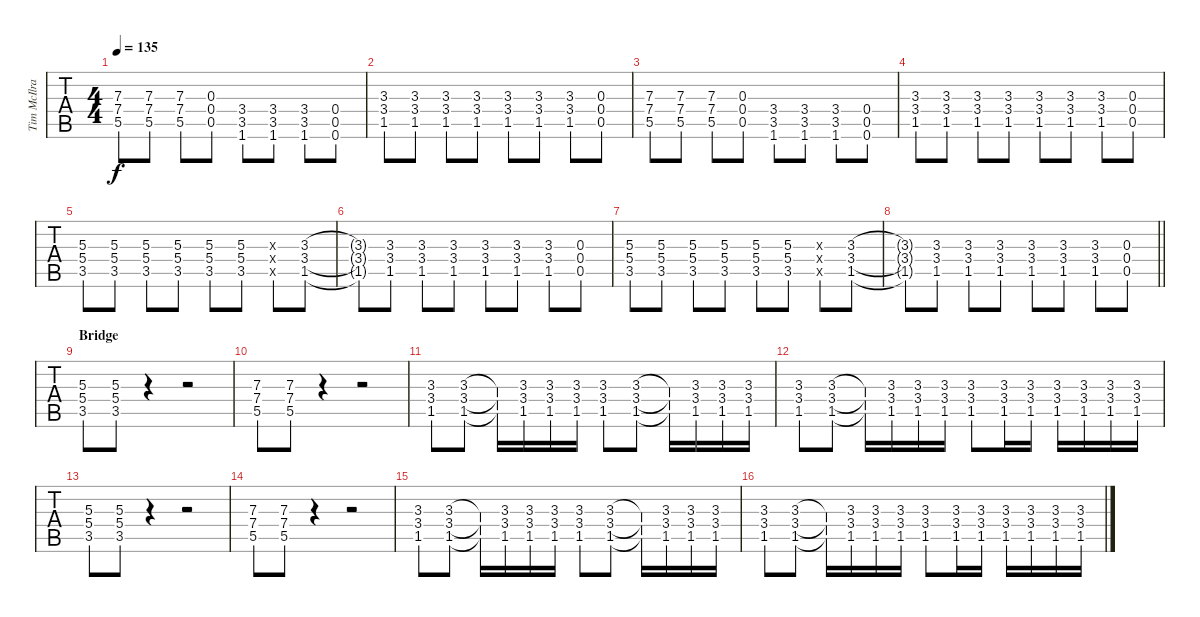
\track ("Tim McIlrath - Guitar One" "Tim McIlra") {instrument distortionguitar}
\staff {tabs}
\tuning (Eb4 Bb3 Gb3 Db3 Ab2 Eb2) {hide}
\ts (4 4)
\tempo 135
\clef g2
\ks c
(7.3 7.4 5.5).8{dy f} (7.3 7.4 5.5).8 (7.3 7.4 5.5).8 (0.3 0.4 0.5).8 (3.4 3.5 1.6).8 (3.4 3.5 1.6).8 (3.4 3.5 1.6).8 (0.4 0.5 0.6).8 |
(3.3 3.4 1.5).8 (3.3 3.4 1.5).8 (3.3 3.4 1.5).8 (3.3 3.4 1.5).8 (3.3 3.4 1.5).8 (3.3 3.4 1.5).8 (3.3 3.4 1.5).8 (0.3 0.4 0.5).8 |
(7.3 7.4 5.5).8 (7.3 7.4 5.5).8 (7.3 7.4 5.5).8 (0.3 0.4 0.5).8 (3.4 3.5 1.6).8 (3.4 3.5 1.6).8 (3.4 3.5 1.6).8 (0.4 0.5 0.6).8 |
(3.3 3.4 1.5).8 (3.3 3.4 1.5).8 (3.3 3.4 1.5).8 (3.3 3.4 1.5).8 (3.3 3.4 1.5).8 (3.3 3.4 1.5).8 (3.3 3.4 1.5).8 (0.3 0.4 0.5).8 |
(5.3 5.4 3.5).8 (5.3 5.4 3.5).8 (5.3 5.4 3.5).8 (5.3 5.4 3.5).8 (5.3 5.4 3.5).8 (5.3 5.4 3.5).8 (5.3{x} 5.4{x} 3.5{x}).8 (3.3 3.4 1.5).8 |
(3.3{t} 3.4{t} 1.5{t}).8 (3.3 3.4 1.5).8 (3.3 3.4 1.5).8 (3.3 3.4 1.5).8 (3.3 3.4 1.5).8 (3.3 3.4 1.5).8 (3.3 3.4 1.5).8 (0.3 0.4 0.5).8 |
(5.3 5.4 3.5).8 (5.3 5.4 3.5).8 (5.3 5.4 3.5).8 (5.3 5.4 3.5).8 (5.3 5.4 3.5).8 (5.3 5.4 3.5).8 (5.3{x} 5.4{x} 3.5{x}).8 (3.3 3.4 1.5).8 |
\barLineRight lightlight
(3.3{t} 3.4{t} 1.5{t}).8 (3.3 3.4 1.5).8 (3.3 3.4 1.5).8 (3.3 3.4 1.5).8 (3.3 3.4 1.5).8 (3.3 3.4 1.5).8 (3.3 3.4 1.5).8 (0.3 0.4 0.5).8 |
\section ("" "Bridge")
(5.3 5.4 3.5).8 (5.3 5.4 3.5).8 r.4 r.2 |
(7.3 7.4 5.5).8 (7.3 7.4 5.5).8 r.4 r.2 |
(3.3 3.4 1.5).8 (3.3 3.4 1.5).8 (3.3{t} 3.4{t} 1.5{t}).16 (3.3 3.4 1.5).16 (3.3 3.4 1.5).16 (3.3 3.4 1.5).16 (3.3 3.4 1.5).8 (3.3 3.4 1.5).8 (3.3{t} 3.4{t} 1.5{t}).16 (3.3 3.4 1.5).16 (3.3 3.4 1.5).16 (3.3 3.4 1.5).16 |
(3.3 3.4 1.5).8 (3.3 3.4 1.5).8 (3.3{t} 3.4{t} 1.5{t}).16 (3.3 3.4 1.5).16 (3.3 3.4 1.5).16 (3.3 3.4 1.5).16 (3.3 3.4 1.5).8 (3.3 3.4 1.5).16 (3.3 3.4 1.5).16 (3.3 3.4 1.5).16 (3.3 3.4 1.5).16 (3.3 3.4 1.5).16 (3.3 3.4 1.5).16 |
(5.3 5.4 3.5).8 (5.3 5.4 3.5).8 r.4 r.2 |
(7.3 7.4 5.5).8 (7.3 7.4 5.5).8 r.4 r.2 |
(3.3 3.4 1.5).8 (3.3 3.4 1.5).8 (3.3{t} 3.4{t} 1.5{t}).16 (3.3 3.4 1.5).16 (3.3 3.4 1.5).16 (3.3 3.4 1.5).16 (3.3 3.4 1.5).8 (3.3 3.4 1.5).8 (3.3{t} 3.4{t} 1.5{t}).16 (3.3 3.4 1.5).16 (3.3 3.4 1.5).16 (3.3 3.4 1.5).16 |
(3.3 3.4 1.5).8 (3.3 3.4 1.5).8 (3.3{t} 3.4{t} 1.5{t}).16 (3.3 3.4 1.5).16 (3.3 3.4 1.5).16 (3.3 3.4 1.5).16 (3.3 3.4 1.5).8 (3.3 3.4 1.5).16 (3.3 3.4 1.5).16 (3.3 3.4 1.5).16 (3.3 3.4 1.5).16 (3.3 3.4 1.5).16 (3.3 3.4 1.5).16
